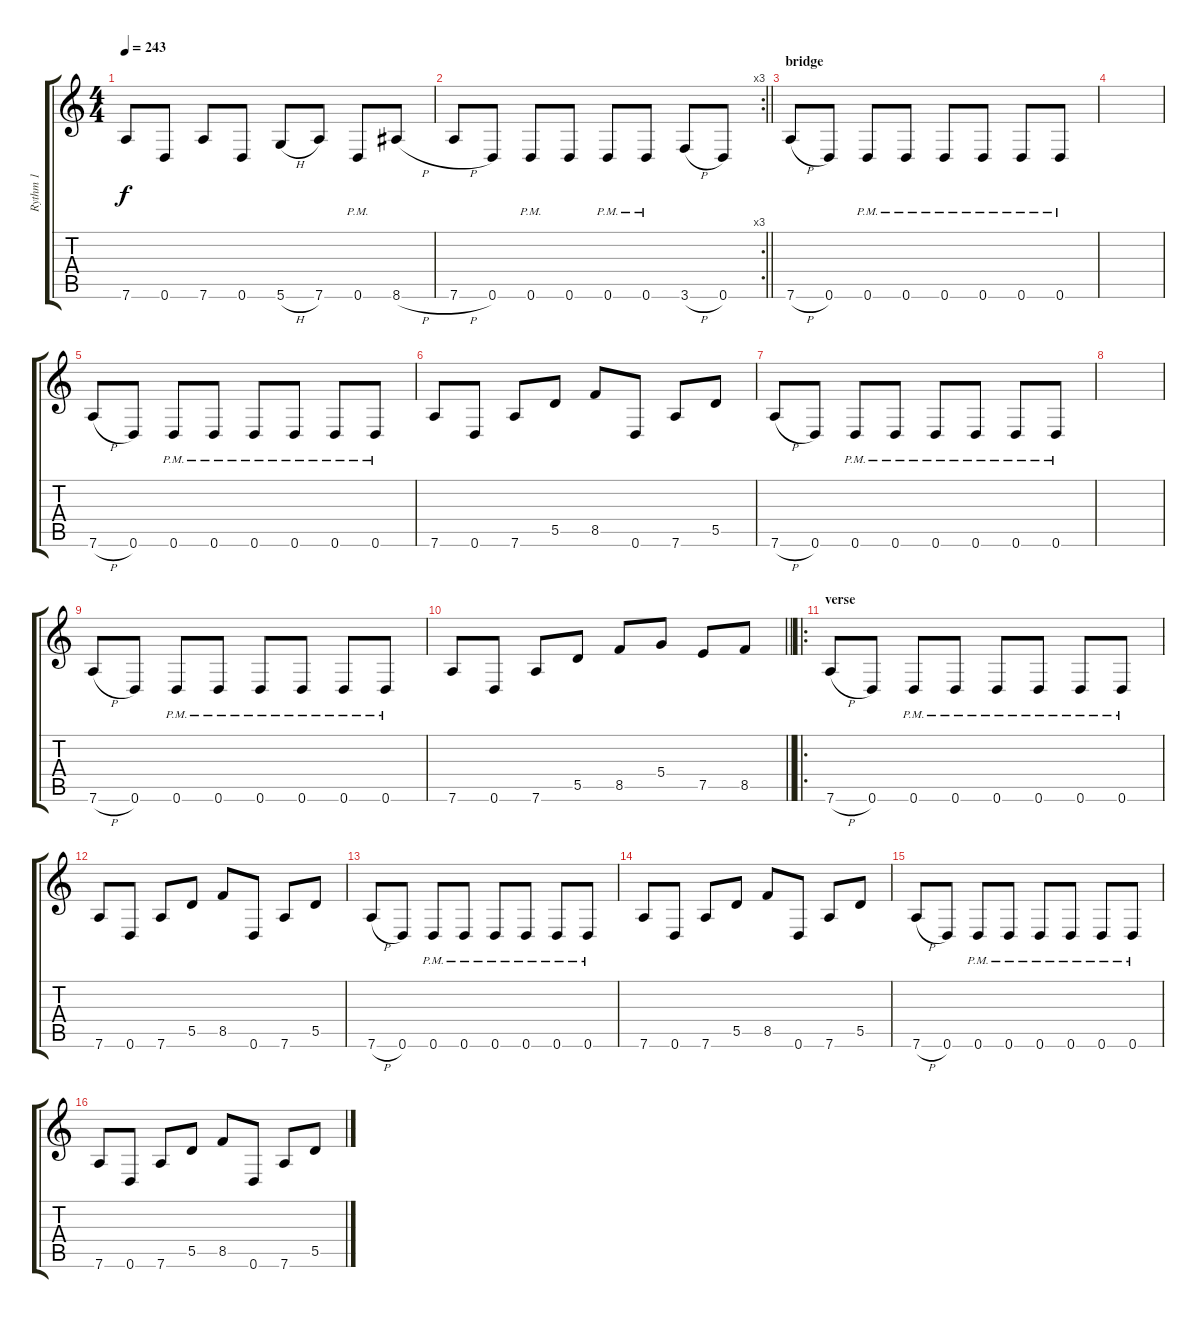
\track ("Rythm 1" "Rythm 1") {instrument distortionguitar}
\staff {score tabs}
\tuning (E4 B3 G3 D3 A2 D2) {hide}
\ts (4 4)
\tempo 243
\clef g2
\ks c
7.6.8{dy f} 0.6.8 7.6.8 0.6.8 5.6{h}.8 7.6.8 0.6{pm}.8 8.6{h}.8 |
\rc 3
\barLineRight lightlight
7.6{h}.8 0.6.8 0.6{pm}.8 0.6.8 0.6{pm}.8 0.6{pm}.8 3.6{h}.8 0.6.8 |
\section ("" "bridge")
7.6{h}.8 0.6.8 0.6{pm}.8 0.6{pm}.8 0.6{pm}.8 0.6{pm}.8 0.6{pm}.8 0.6{pm}.8 |
|
7.6{h}.8 0.6.8 0.6{pm}.8 0.6{pm}.8 0.6{pm}.8 0.6{pm}.8 0.6{pm}.8 0.6{pm}.8 |
7.6.8 0.6.8 7.6.8 5.5.8 8.5.8 0.6.8 7.6.8 5.5.8 |
7.6{h}.8 0.6.8 0.6{pm}.8 0.6{pm}.8 0.6{pm}.8 0.6{pm}.8 0.6{pm}.8 0.6{pm}.8 |
|
7.6{h}.8 0.6.8 0.6{pm}.8 0.6{pm}.8 0.6{pm}.8 0.6{pm}.8 0.6{pm}.8 0.6{pm}.8 |
\barLineRight lightlight
7.6.8 0.6.8 7.6.8 5.5.8 8.5.8 5.4.8 7.5.8 8.5.8 |
\ro
\section ("" "verse")
7.6{h}.8 0.6.8 0.6{pm}.8 0.6{pm}.8 0.6{pm}.8 0.6{pm}.8 0.6{pm}.8 0.6{pm}.8 |
7.6.8 0.6.8 7.6.8 5.5.8 8.5.8 0.6.8 7.6.8 5.5.8 |
7.6{h}.8 0.6.8 0.6{pm}.8 0.6{pm}.8 0.6{pm}.8 0.6{pm}.8 0.6{pm}.8 0.6{pm}.8 |
7.6.8 0.6.8 7.6.8 5.5.8 8.5.8 0.6.8 7.6.8 5.5.8 |
7.6{h}.8 0.6.8 0.6{pm}.8 0.6{pm}.8 0.6{pm}.8 0.6{pm}.8 0.6{pm}.8 0.6{pm}.8 |
7.6.8 0.6.8 7.6.8 5.5.8 8.5.8 0.6.8 7.6.8 5.5.8
